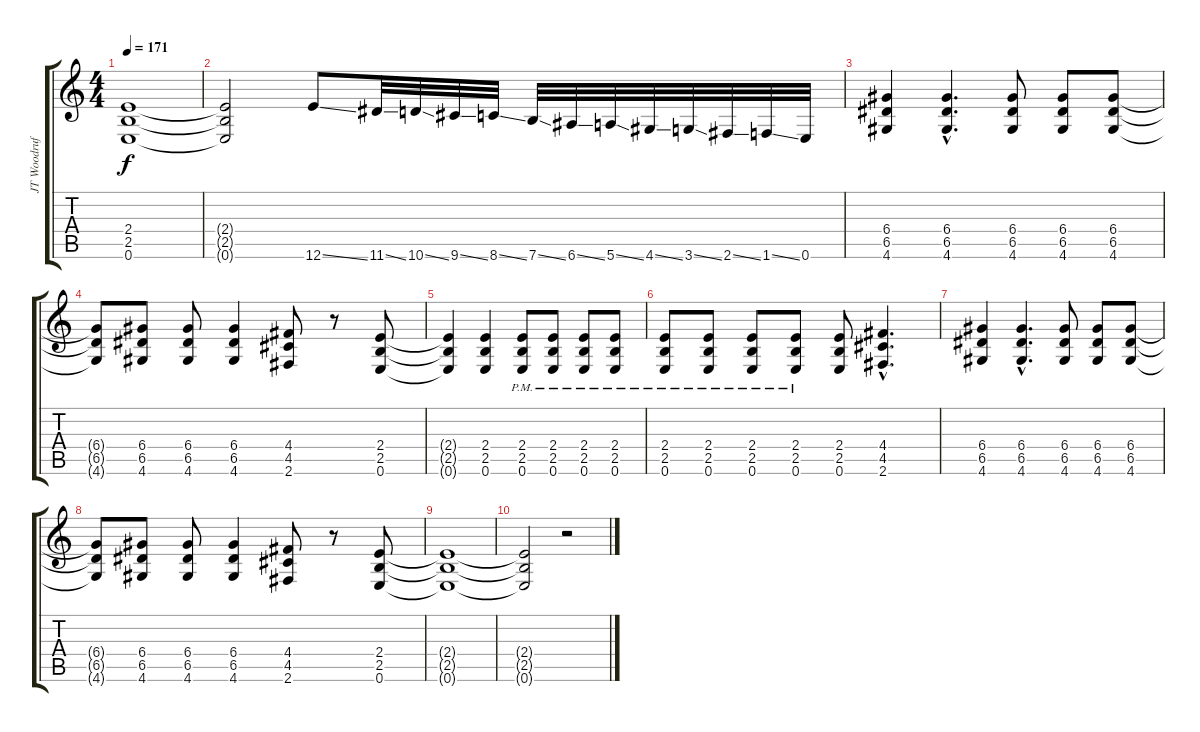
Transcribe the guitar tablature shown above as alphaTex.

\track ("JT Woodruff (Guitar)" "JT Woodruf") {instrument electricguitarmuted}
\staff {score tabs}
\tuning (E4 B3 G3 D3 A2 E2) {hide}
\ts (4 4)
\tempo 171
\clef g2
\ks c
(2.4{t} 2.5{t} 0.6{t}).1{dy f} |
(2.4{t} 2.5{t} 0.6{t}).2 12.6{ss}.8 11.6{ss}.32 10.6{ss}.32 9.6{ss}.32 8.6{ss}.32 7.6{ss}.32 6.6{ss}.32 5.6{ss}.32 4.6{ss}.32 3.6{ss}.32 2.6{ss}.32 1.6{ss}.32 0.6.32 |
(6.4 6.5 4.6).4 (6.4{hac} 6.5{hac} 4.6{hac}).4{d} (6.4 6.5 4.6).8 (6.4 6.5 4.6).8 (6.4 6.5 4.6).8 |
(6.4{t} 6.5{t} 4.6{t}).8 (6.4 6.5 4.6).8 (6.4 6.5 4.6).8 (6.4 6.5 4.6).4 (4.4 4.5 2.6).8 r.8 (2.4 2.5 0.6).8 |
(2.4{t} 2.5{t} 0.6{t}).4 (2.4 2.5 0.6).4 (2.4{pm} 2.5{pm} 0.6{pm}).8 (2.4{pm} 2.5{pm} 0.6{pm}).8 (2.4{pm} 2.5{pm} 0.6{pm}).8 (2.4{pm} 2.5{pm} 0.6{pm}).8 |
(2.4{pm} 2.5{pm} 0.6{pm}).8 (2.4{pm} 2.5{pm} 0.6{pm}).8 (2.4{pm} 2.5{pm} 0.6{pm}).8 (2.4{pm} 2.5{pm} 0.6{pm}).8 (2.4 2.5 0.6).8 (4.4{hac} 4.5{hac} 2.6{hac}).4{d} |
(6.4 6.5 4.6).4{volume 16} (6.4{hac} 6.5{hac} 4.6{hac}).4{d} (6.4 6.5 4.6).8 (6.4 6.5 4.6).8 (6.4 6.5 4.6).8 |
(6.4{t} 6.5{t} 4.6{t}).8 (6.4 6.5 4.6).8 (6.4 6.5 4.6).8 (6.4 6.5 4.6).4 (4.4 4.5 2.6).8 r.8 (2.4 2.5 0.6).8 |
(2.4{t} 2.5{t} 0.6{t}).1 |
(2.4{t} 2.5{t} 0.6{t}).2 r.2
